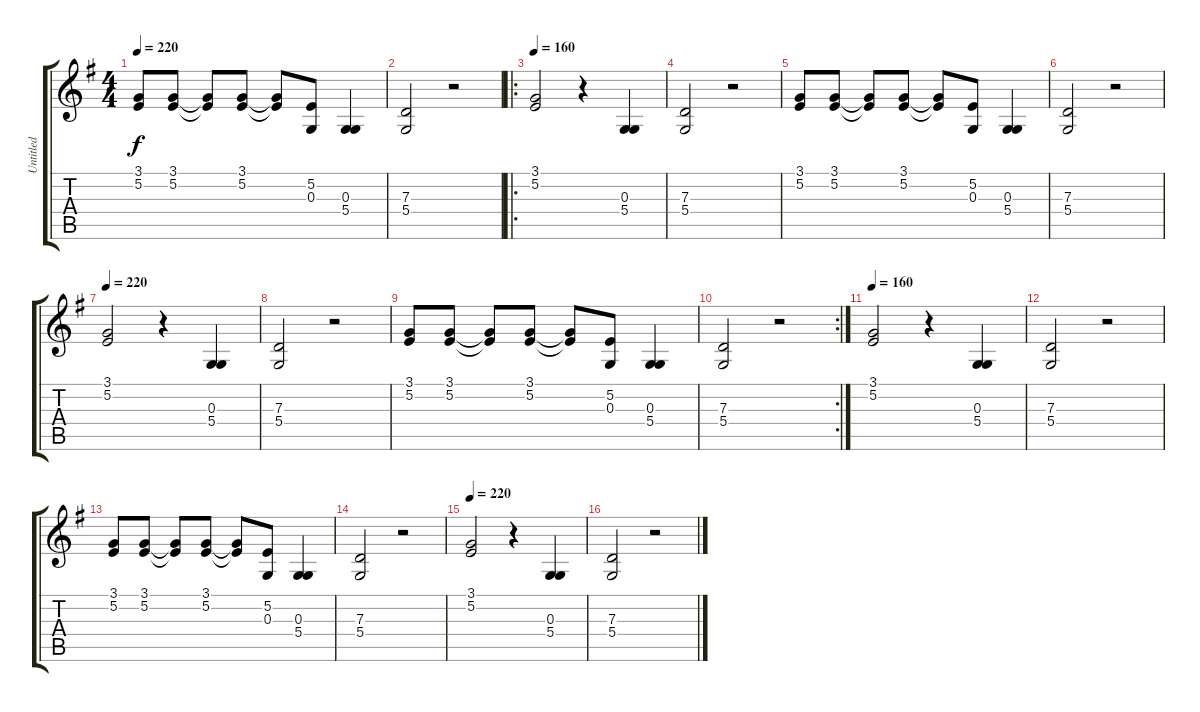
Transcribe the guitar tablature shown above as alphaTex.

\track ("Untitled" "Untitled") {instrument steeldrums}
\staff {score tabs}
\tuning (E4 B3 G3 D3 A2 E2) {hide}
\ts (4 4)
\tempo 220
\clef g2
\ks g
(3.1 5.2).8{dy f} (3.1 5.2).8 (3.1{t} 5.2{t}).8 (3.1 5.2).8 (3.1{t} 5.2{t}).8 (5.2 0.3).8 (0.3 5.4).4 |
(7.3 5.4).2 r.2 |
\ro
\tempo 160
(3.1 5.2).2 r.4 (0.3 5.4).4 |
(7.3 5.4).2 r.2 |
(3.1 5.2).8 (3.1 5.2).8 (3.1{t} 5.2{t}).8 (3.1 5.2).8 (3.1{t} 5.2{t}).8 (5.2 0.3).8 (0.3 5.4).4 |
(7.3 5.4).2 r.2 |
\tempo 220
(3.1 5.2).2 r.4 (0.3 5.4).4 |
(7.3 5.4).2 r.2 |
(3.1 5.2).8 (3.1 5.2).8 (3.1{t} 5.2{t}).8 (3.1 5.2).8 (3.1{t} 5.2{t}).8 (5.2 0.3).8 (0.3 5.4).4 |
\rc 2
(7.3 5.4).2 r.2 |
\tempo 160
(3.1 5.2).2 r.4 (0.3 5.4).4 |
(7.3 5.4).2 r.2 |
(3.1 5.2).8 (3.1 5.2).8 (3.1{t} 5.2{t}).8 (3.1 5.2).8 (3.1{t} 5.2{t}).8 (5.2 0.3).8 (0.3 5.4).4 |
(7.3 5.4).2 r.2 |
\tempo 220
(3.1 5.2).2 r.4 (0.3 5.4).4 |
(7.3 5.4).2 r.2
